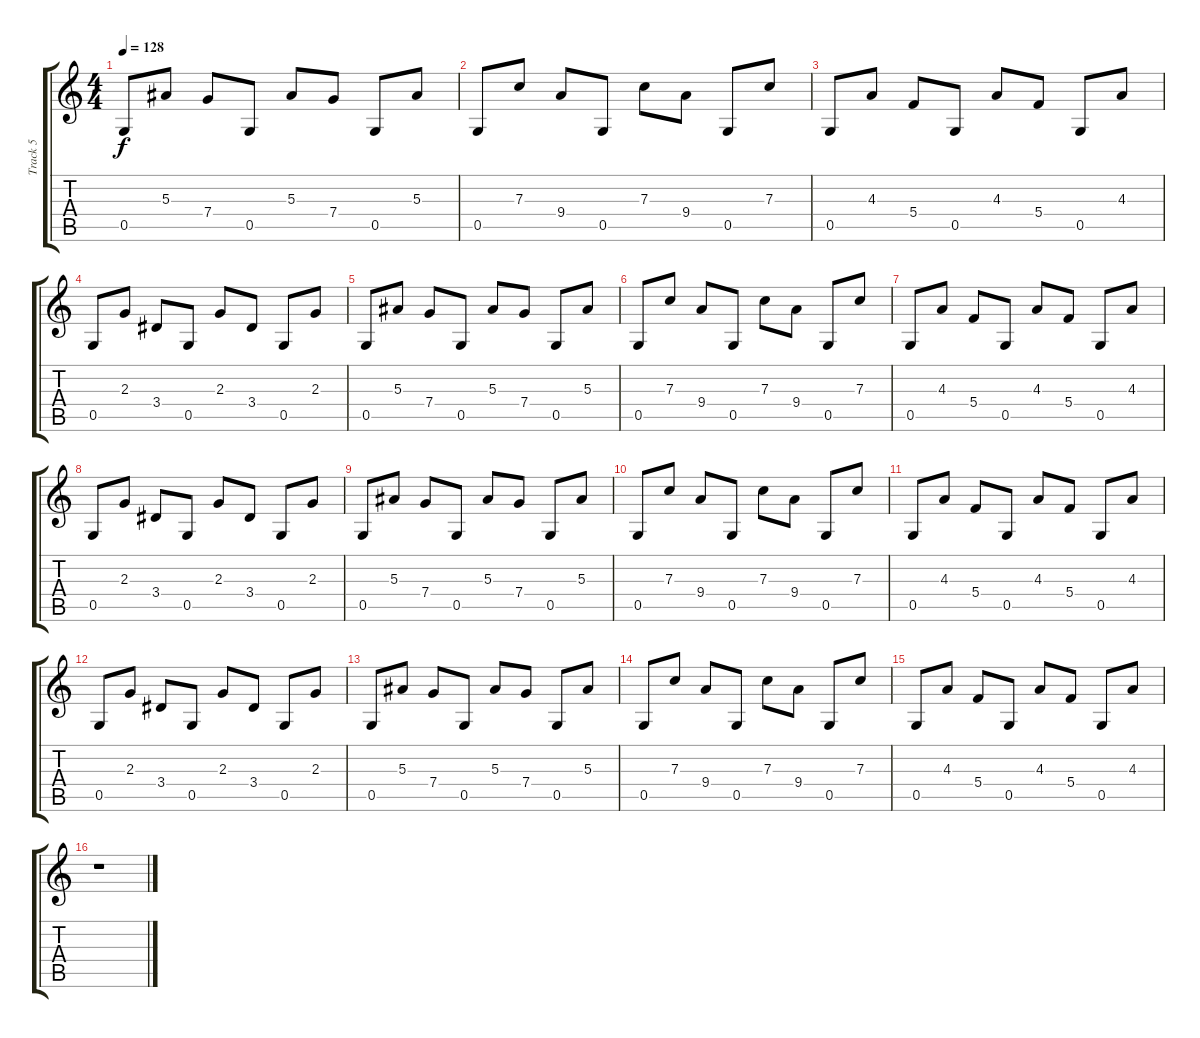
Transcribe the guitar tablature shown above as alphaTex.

\track ("Track 5" "Track 5") {instrument electricguitarclean}
\staff {score tabs}
\tuning (D4 A3 F3 C3 G2 C2) {hide}
\ts (4 4)
\tempo 128
\clef g2
\ks c
0.5.8{dy f} 5.3.8 7.4.8 0.5.8 5.3.8 7.4.8 0.5.8 5.3.8 |
0.5.8 7.3.8 9.4.8 0.5.8 7.3.8 9.4.8 0.5.8 7.3.8 |
0.5.8 4.3.8 5.4.8 0.5.8 4.3.8 5.4.8 0.5.8 4.3.8 |
0.5.8 2.3.8 3.4.8 0.5.8 2.3.8 3.4.8 0.5.8 2.3.8 |
0.5.8 5.3.8 7.4.8 0.5.8 5.3.8 7.4.8 0.5.8 5.3.8 |
0.5.8 7.3.8 9.4.8 0.5.8 7.3.8 9.4.8 0.5.8 7.3.8 |
0.5.8 4.3.8 5.4.8 0.5.8 4.3.8 5.4.8 0.5.8 4.3.8 |
0.5.8 2.3.8 3.4.8 0.5.8 2.3.8 3.4.8 0.5.8 2.3.8 |
0.5.8 5.3.8 7.4.8 0.5.8 5.3.8 7.4.8 0.5.8 5.3.8 |
0.5.8 7.3.8 9.4.8 0.5.8 7.3.8 9.4.8 0.5.8 7.3.8 |
0.5.8 4.3.8 5.4.8 0.5.8 4.3.8 5.4.8 0.5.8 4.3.8 |
0.5.8 2.3.8 3.4.8 0.5.8 2.3.8 3.4.8 0.5.8 2.3.8 |
0.5.8 5.3.8 7.4.8 0.5.8 5.3.8 7.4.8 0.5.8 5.3.8 |
0.5.8 7.3.8 9.4.8 0.5.8 7.3.8 9.4.8 0.5.8 7.3.8 |
0.5.8 4.3.8 5.4.8 0.5.8 4.3.8 5.4.8 0.5.8 4.3.8 |
r.1
